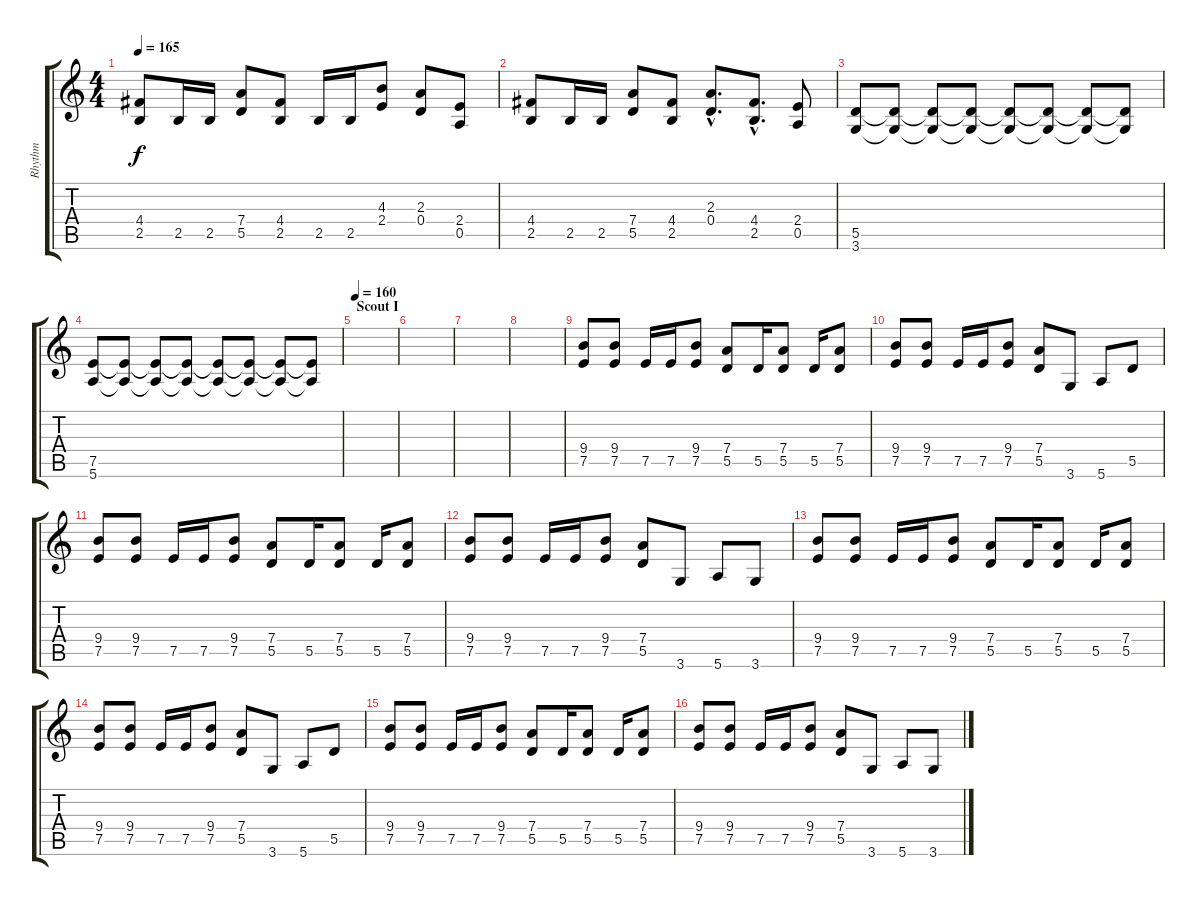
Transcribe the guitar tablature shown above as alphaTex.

\track ("Rhythm" "Rhythm") {instrument distortionguitar}
\staff {score tabs}
\tuning (E4 B3 G3 D3 A2 E2) {hide}
\ts (4 4)
\tempo 165
\clef g2
\ks c
(4.4 2.5).8{dy f} 2.5.16 2.5.16 (7.4 5.5).8 (4.4 2.5).8 2.5.16 2.5.16 (4.3 2.4).8 (2.3 0.4).8 (2.4 0.5).8 |
(4.4 2.5).8 2.5.16 2.5.16 (7.4 5.5).8 (4.4 2.5).8 (2.3{hac} 0.4{hac}).8{d} (4.4{hac} 2.5{hac}).8{d} (2.4 0.5).8 |
(5.5 3.6).8 (5.5{t} 3.6{t}).8 (5.5{t} 3.6{t}).8 (5.5{t} 3.6{t}).8 (5.5{t} 3.6{t}).8 (5.5{t} 3.6{t}).8 (5.5{t} 3.6{t}).8 (5.5{t} 3.6{t}).8 |
(7.5 5.6).8 (7.5{t} 5.6{t}).8 (7.5{t} 5.6{t}).8 (7.5{t} 5.6{t}).8 (7.5{t} 5.6{t}).8 (7.5{t} 5.6{t}).8 (7.5{t} 5.6{t}).8 (7.5{t} 5.6{t}).8 |
\section ("" "Scout I")
\tempo 160
|
|
|
|
(9.4 7.5).8 (9.4 7.5).8 7.5.16 7.5.16 (9.4 7.5).8 (7.4 5.5).8 5.5.16 (7.4 5.5).8 5.5.16 (7.4 5.5).8 |
(9.4 7.5).8 (9.4 7.5).8 7.5.16 7.5.16 (9.4 7.5).8 (7.4 5.5).8 3.6.8 5.6.8 5.5.8 |
(9.4 7.5).8 (9.4 7.5).8 7.5.16 7.5.16 (9.4 7.5).8 (7.4 5.5).8 5.5.16 (7.4 5.5).8 5.5.16 (7.4 5.5).8 |
(9.4 7.5).8 (9.4 7.5).8 7.5.16 7.5.16 (9.4 7.5).8 (7.4 5.5).8 3.6.8 5.6.8 3.6.8 |
\section ("" "")
(9.4 7.5).8 (9.4 7.5).8 7.5.16 7.5.16 (9.4 7.5).8 (7.4 5.5).8 5.5.16 (7.4 5.5).8 5.5.16 (7.4 5.5).8 |
(9.4 7.5).8 (9.4 7.5).8 7.5.16 7.5.16 (9.4 7.5).8 (7.4 5.5).8 3.6.8 5.6.8 5.5.8 |
(9.4 7.5).8 (9.4 7.5).8 7.5.16 7.5.16 (9.4 7.5).8 (7.4 5.5).8 5.5.16 (7.4 5.5).8 5.5.16 (7.4 5.5).8 |
(9.4 7.5).8 (9.4 7.5).8 7.5.16 7.5.16 (9.4 7.5).8 (7.4 5.5).8 3.6.8 5.6.8 3.6.8
